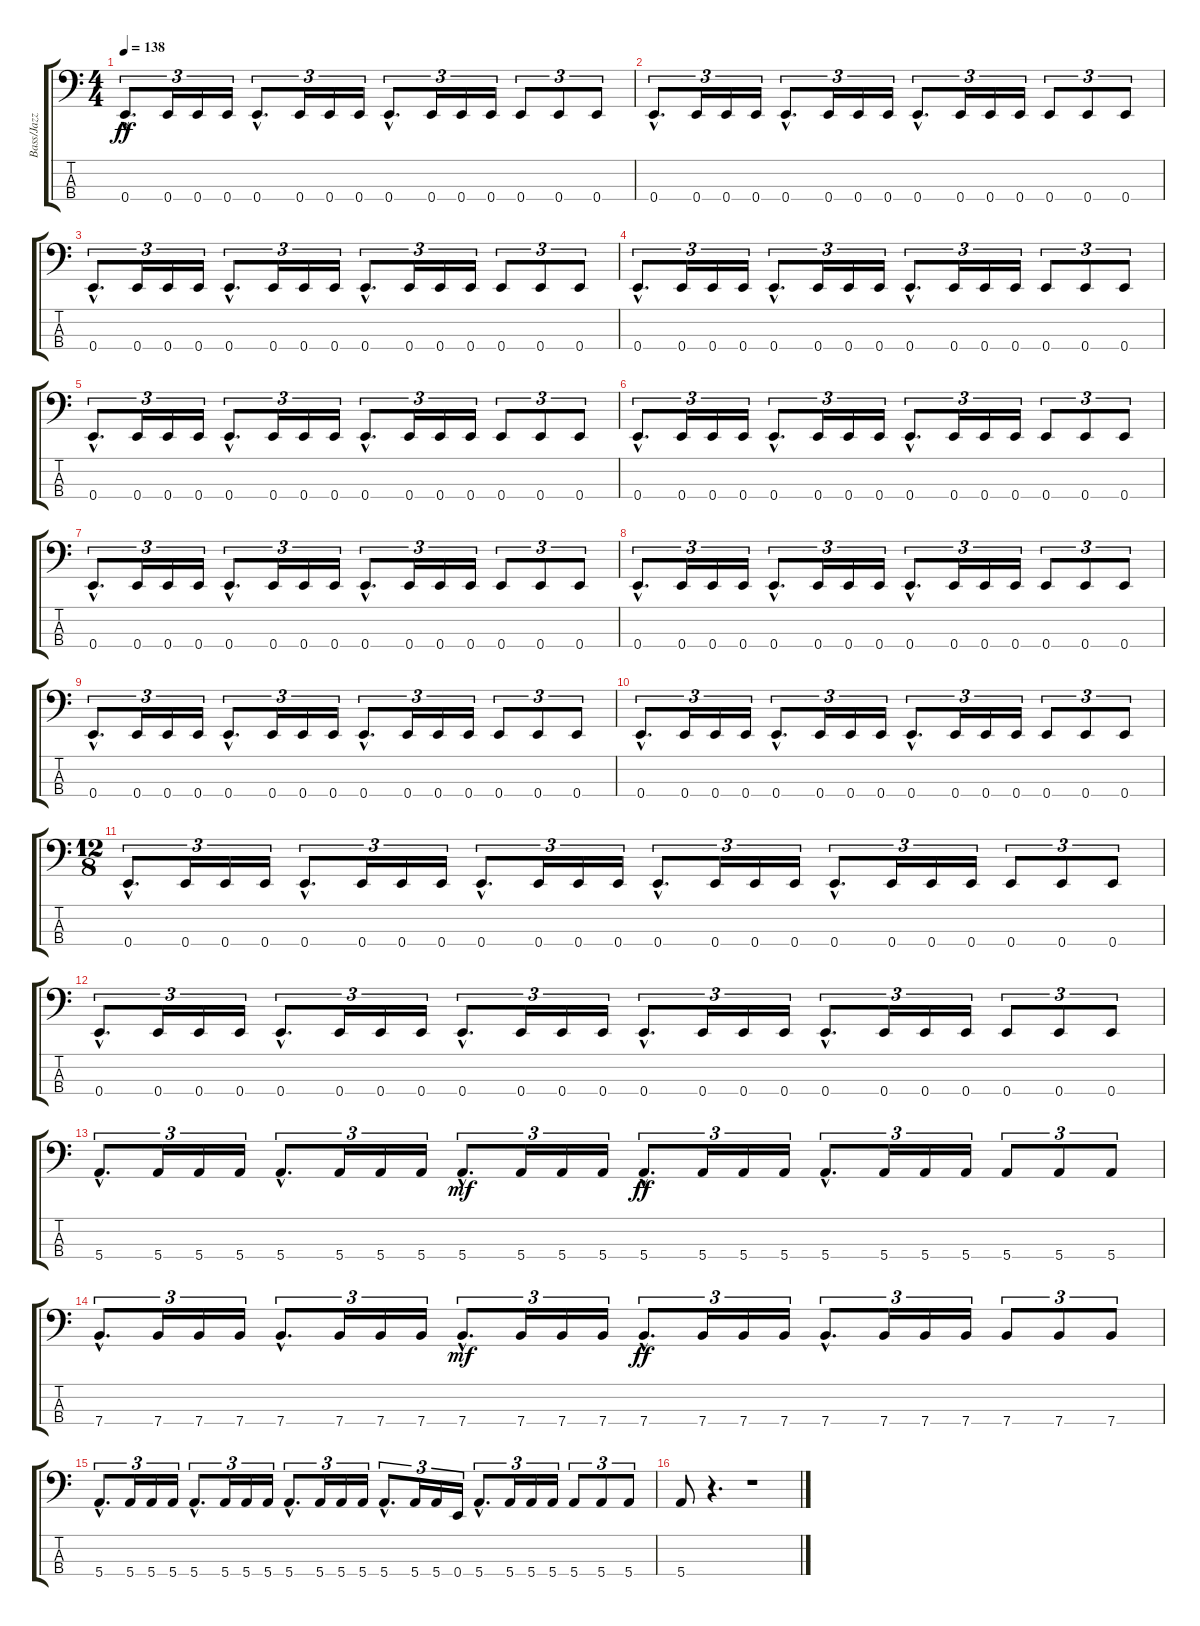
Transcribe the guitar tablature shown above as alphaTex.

\track ("Bass/Jazz :)" "Bass/Jazz ") {instrument electricguitarjazz}
\staff {score tabs}
\tuning (G2 D2 A1 E1) {hide}
\ts (4 4)
\tempo 138
\clef f4
\ks c
0.4{hac}.8{d tu (3 2) dy ff volume 10 instrument synthbass1} 0.4.16{tu (3 2)} 0.4.16{tu (3 2)} 0.4.16{tu (3 2)} 0.4{hac}.8{d tu (3 2)} 0.4.16{tu (3 2)} 0.4.16{tu (3 2)} 0.4.16{tu (3 2)} 0.4{hac}.8{d tu (3 2)} 0.4.16{tu (3 2)} 0.4.16{tu (3 2)} 0.4.16{tu (3 2)} 0.4.8{tu (3 2)} 0.4.8{tu (3 2)} 0.4.8{tu (3 2)} |
0.4{hac}.8{d tu (3 2) volume 10 instrument synthbass1} 0.4.16{tu (3 2)} 0.4.16{tu (3 2)} 0.4.16{tu (3 2)} 0.4{hac}.8{d tu (3 2)} 0.4.16{tu (3 2)} 0.4.16{tu (3 2)} 0.4.16{tu (3 2)} 0.4{hac}.8{d tu (3 2)} 0.4.16{tu (3 2)} 0.4.16{tu (3 2)} 0.4.16{tu (3 2)} 0.4.8{tu (3 2)} 0.4.8{tu (3 2)} 0.4.8{tu (3 2)} |
0.4{hac}.8{d tu (3 2) volume 10 instrument synthbass1} 0.4.16{tu (3 2)} 0.4.16{tu (3 2)} 0.4.16{tu (3 2)} 0.4{hac}.8{d tu (3 2)} 0.4.16{tu (3 2)} 0.4.16{tu (3 2)} 0.4.16{tu (3 2)} 0.4{hac}.8{d tu (3 2)} 0.4.16{tu (3 2)} 0.4.16{tu (3 2)} 0.4.16{tu (3 2)} 0.4.8{tu (3 2)} 0.4.8{tu (3 2)} 0.4.8{tu (3 2)} |
0.4{hac}.8{d tu (3 2) volume 10 instrument synthbass1} 0.4.16{tu (3 2)} 0.4.16{tu (3 2)} 0.4.16{tu (3 2)} 0.4{hac}.8{d tu (3 2)} 0.4.16{tu (3 2)} 0.4.16{tu (3 2)} 0.4.16{tu (3 2)} 0.4{hac}.8{d tu (3 2)} 0.4.16{tu (3 2)} 0.4.16{tu (3 2)} 0.4.16{tu (3 2)} 0.4.8{tu (3 2)} 0.4.8{tu (3 2)} 0.4.8{tu (3 2)} |
0.4{hac}.8{d tu (3 2) volume 10 instrument synthbass1} 0.4.16{tu (3 2)} 0.4.16{tu (3 2)} 0.4.16{tu (3 2)} 0.4{hac}.8{d tu (3 2)} 0.4.16{tu (3 2)} 0.4.16{tu (3 2)} 0.4.16{tu (3 2)} 0.4{hac}.8{d tu (3 2)} 0.4.16{tu (3 2)} 0.4.16{tu (3 2)} 0.4.16{tu (3 2)} 0.4.8{tu (3 2)} 0.4.8{tu (3 2)} 0.4.8{tu (3 2)} |
0.4{hac}.8{d tu (3 2) volume 10 instrument synthbass1} 0.4.16{tu (3 2)} 0.4.16{tu (3 2)} 0.4.16{tu (3 2)} 0.4{hac}.8{d tu (3 2)} 0.4.16{tu (3 2)} 0.4.16{tu (3 2)} 0.4.16{tu (3 2)} 0.4{hac}.8{d tu (3 2)} 0.4.16{tu (3 2)} 0.4.16{tu (3 2)} 0.4.16{tu (3 2)} 0.4.8{tu (3 2)} 0.4.8{tu (3 2)} 0.4.8{tu (3 2)} |
0.4{hac}.8{d tu (3 2) volume 10 instrument synthbass1} 0.4.16{tu (3 2)} 0.4.16{tu (3 2)} 0.4.16{tu (3 2)} 0.4{hac}.8{d tu (3 2)} 0.4.16{tu (3 2)} 0.4.16{tu (3 2)} 0.4.16{tu (3 2)} 0.4{hac}.8{d tu (3 2)} 0.4.16{tu (3 2)} 0.4.16{tu (3 2)} 0.4.16{tu (3 2)} 0.4.8{tu (3 2)} 0.4.8{tu (3 2)} 0.4.8{tu (3 2)} |
0.4{hac}.8{d tu (3 2) volume 10 instrument synthbass1} 0.4.16{tu (3 2)} 0.4.16{tu (3 2)} 0.4.16{tu (3 2)} 0.4{hac}.8{d tu (3 2)} 0.4.16{tu (3 2)} 0.4.16{tu (3 2)} 0.4.16{tu (3 2)} 0.4{hac}.8{d tu (3 2)} 0.4.16{tu (3 2)} 0.4.16{tu (3 2)} 0.4.16{tu (3 2)} 0.4.8{tu (3 2)} 0.4.8{tu (3 2)} 0.4.8{tu (3 2)} |
0.4{hac}.8{d tu (3 2) volume 10 instrument synthbass1} 0.4.16{tu (3 2)} 0.4.16{tu (3 2)} 0.4.16{tu (3 2)} 0.4{hac}.8{d tu (3 2)} 0.4.16{tu (3 2)} 0.4.16{tu (3 2)} 0.4.16{tu (3 2)} 0.4{hac}.8{d tu (3 2)} 0.4.16{tu (3 2)} 0.4.16{tu (3 2)} 0.4.16{tu (3 2)} 0.4.8{tu (3 2)} 0.4.8{tu (3 2)} 0.4.8{tu (3 2)} |
0.4{hac}.8{d tu (3 2) volume 10 instrument synthbass1} 0.4.16{tu (3 2)} 0.4.16{tu (3 2)} 0.4.16{tu (3 2)} 0.4{hac}.8{d tu (3 2)} 0.4.16{tu (3 2)} 0.4.16{tu (3 2)} 0.4.16{tu (3 2)} 0.4{hac}.8{d tu (3 2)} 0.4.16{tu (3 2)} 0.4.16{tu (3 2)} 0.4.16{tu (3 2)} 0.4.8{tu (3 2)} 0.4.8{tu (3 2)} 0.4.8{tu (3 2)} |
\ts (12 8)
0.4{hac}.8{d tu (3 2) volume 10 instrument synthbass1} 0.4.16{tu (3 2)} 0.4.16{tu (3 2)} 0.4.16{tu (3 2)} 0.4{hac}.8{d tu (3 2)} 0.4.16{tu (3 2)} 0.4.16{tu (3 2)} 0.4.16{tu (3 2)} 0.4{hac}.8{d tu (3 2)} 0.4.16{tu (3 2)} 0.4.16{tu (3 2)} 0.4.16{tu (3 2)} 0.4{hac}.8{d tu (3 2)} 0.4.16{tu (3 2)} 0.4.16{tu (3 2)} 0.4.16{tu (3 2)} 0.4{hac}.8{d tu (3 2)} 0.4.16{tu (3 2)} 0.4.16{tu (3 2)} 0.4.16{tu (3 2)} 0.4.8{tu (3 2)} 0.4.8{tu (3 2)} 0.4.8{tu (3 2)} |
0.4{hac}.8{d tu (3 2) volume 10 instrument synthbass1} 0.4.16{tu (3 2)} 0.4.16{tu (3 2)} 0.4.16{tu (3 2)} 0.4{hac}.8{d tu (3 2)} 0.4.16{tu (3 2)} 0.4.16{tu (3 2)} 0.4.16{tu (3 2)} 0.4{hac}.8{d tu (3 2)} 0.4.16{tu (3 2)} 0.4.16{tu (3 2)} 0.4.16{tu (3 2)} 0.4{hac}.8{d tu (3 2)} 0.4.16{tu (3 2)} 0.4.16{tu (3 2)} 0.4.16{tu (3 2)} 0.4{hac}.8{d tu (3 2)} 0.4.16{tu (3 2)} 0.4.16{tu (3 2)} 0.4.16{tu (3 2)} 0.4.8{tu (3 2)} 0.4.8{tu (3 2)} 0.4.8{tu (3 2)} |
5.4{hac}.8{d tu (3 2) volume 10 instrument synthbass1} 5.4.16{tu (3 2)} 5.4.16{tu (3 2)} 5.4.16{tu (3 2)} 5.4{hac}.8{d tu (3 2)} 5.4.16{tu (3 2)} 5.4.16{tu (3 2)} 5.4.16{tu (3 2)} 5.4{hac}.8{d tu (3 2) dy mf} 5.4.16{tu (3 2)} 5.4.16{tu (3 2)} 5.4.16{tu (3 2)} 5.4{hac}.8{d tu (3 2) dy ff} 5.4.16{tu (3 2)} 5.4.16{tu (3 2)} 5.4.16{tu (3 2)} 5.4{hac}.8{d tu (3 2)} 5.4.16{tu (3 2)} 5.4.16{tu (3 2)} 5.4.16{tu (3 2)} 5.4.8{tu (3 2)} 5.4.8{tu (3 2)} 5.4.8{tu (3 2)} |
7.4{hac}.8{d tu (3 2) volume 10 instrument synthbass1} 7.4.16{tu (3 2)} 7.4.16{tu (3 2)} 7.4.16{tu (3 2)} 7.4{hac}.8{d tu (3 2)} 7.4.16{tu (3 2)} 7.4.16{tu (3 2)} 7.4.16{tu (3 2)} 7.4{hac}.8{d tu (3 2) dy mf} 7.4.16{tu (3 2)} 7.4.16{tu (3 2)} 7.4.16{tu (3 2)} 7.4{hac}.8{d tu (3 2) dy ff} 7.4.16{tu (3 2)} 7.4.16{tu (3 2)} 7.4.16{tu (3 2)} 7.4{hac}.8{d tu (3 2)} 7.4.16{tu (3 2)} 7.4.16{tu (3 2)} 7.4.16{tu (3 2)} 7.4.8{tu (3 2)} 7.4.8{tu (3 2)} 7.4.8{tu (3 2)} |
5.4{hac}.8{d tu (3 2) volume 10 instrument synthbass1} 5.4.16{tu (3 2)} 5.4.16{tu (3 2)} 5.4.16{tu (3 2)} 5.4{hac}.8{d tu (3 2)} 5.4.16{tu (3 2)} 5.4.16{tu (3 2)} 5.4.16{tu (3 2)} 5.4{hac}.8{d tu (3 2)} 5.4.16{tu (3 2)} 5.4.16{tu (3 2)} 5.4.16{tu (3 2)} 5.4{hac}.8{d tu (3 2)} 5.4.16{tu (3 2)} 5.4.16{tu (3 2)} 0.4.16{tu (3 2)} 5.4{hac}.8{d tu (3 2)} 5.4.16{tu (3 2)} 5.4.16{tu (3 2)} 5.4.16{tu (3 2)} 5.4.8{tu (3 2)} 5.4.8{tu (3 2)} 5.4.8{tu (3 2)} |
5.4.8 r.4{d} r.1
